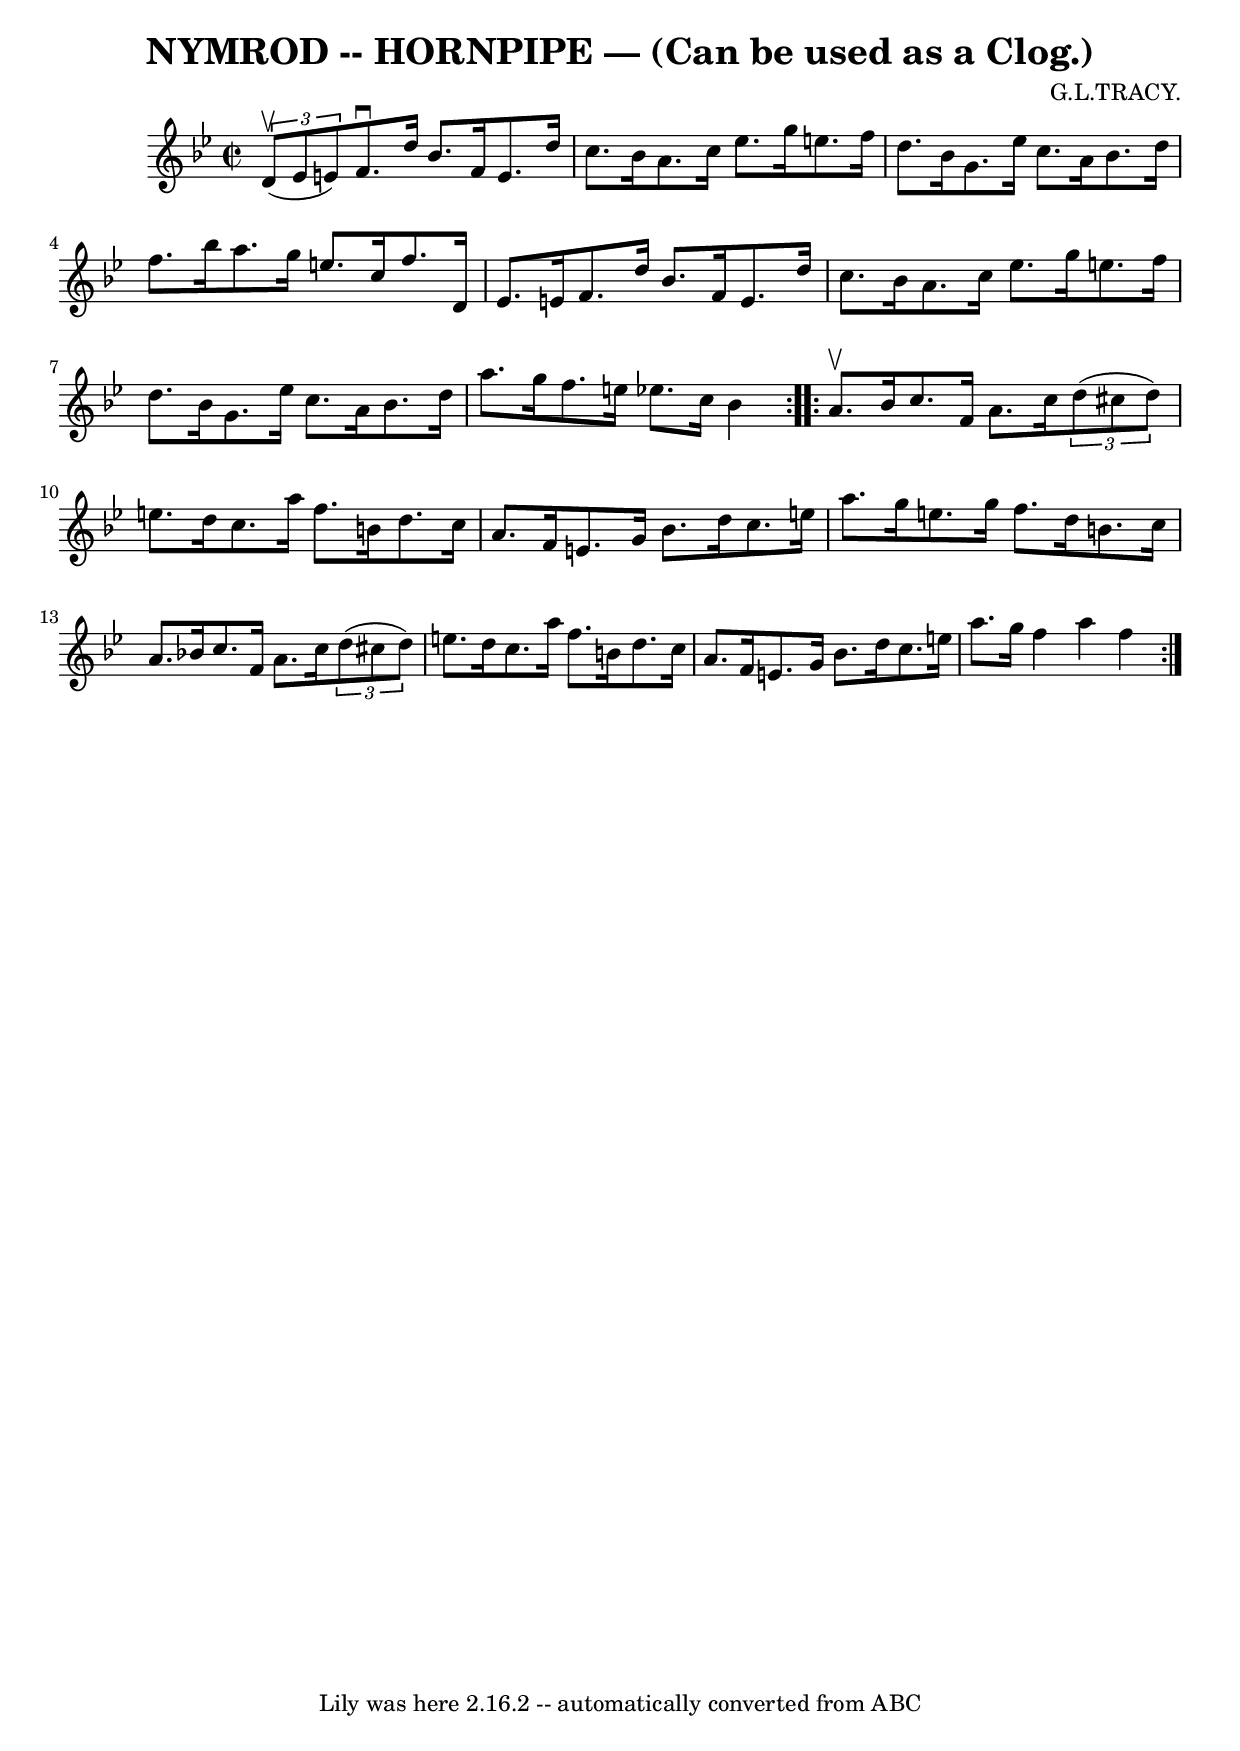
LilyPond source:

\version "2.7.40"
\include "Mammoth.ily"
\header {
	%% book = "Ryan's Mammoth Collection of Fiddle Tunes"
	composer = "G.L.TRACY."
	crossRefNumber = "1"
	footnotes = ""
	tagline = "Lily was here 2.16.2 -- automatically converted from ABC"
	title = "NYMROD -- HORNPIPE — (Can be used as a Clog.)"
}
voicedefault =  {


\repeat volta 2 {
\override Staff.TimeSignature #'style = #'C
 \time 2/2 
\key bes \major   \times 2/3 { d'8 (^\upbow ees'8 e'8) }   
    |
 f'8.^\downbow d''16 bes'8. f'16 e'8. d''16    
c''8. bes'16  |
 a'8. c''16 ees''8. g''16 e''8. f''16 
 d''8. bes'16    |
 g'8. ees''16 c''8. a'16 bes'8.    
d''16 f''8. bes''16    |
 a''8. g''16 e''8. c''16    
f''8. d'16 ees'8. e'16    |
     |
 f'8. d''16    
bes'8. f'16 e'8. d''16 c''8. bes'16  |
 a'8. c''16    
ees''8. g''16 e''8. f''16 d''8. bes'16    |
 g'8.    
ees''16 c''8. a'16 bes'8. d''16 a''8. g''16    |
   
f''8. e''16 ees''!8. c''16 bes'4    }     \repeat volta 2 { a'8. 
^\upbow bes'16        |
 c''8. f'16 a'8. c''16    
\times 2/3 { d''8 (cis''8 d''8) } e''8. d''16    |
   
c''8. a''16 f''8. b'16 d''8. c''16 a'8. f'16    |
   
e'8. g'16 bes'8. d''16 c''8. e''16 a''8. g''16    |
 
 e''8. g''16 f''8. d''16 b'8. c''16 a'8. bes'!16    
|
     |
 c''8. f'16 a'8. c''16    \times 2/3 { d''8 (
 cis''8 d''8) } e''8. d''16    |
 c''8. a''16 f''8.   
 b'16 d''8. c''16 a'8. f'16    |
 e'8. g'16 bes'8.    
d''16 c''8. e''16 a''8. g''16    |
 f''4 a''4 f''4    
}   
}

\score{
    <<

	\context Staff="default"
	{
	    \voicedefault 
	}

    >>
	\layout {
	}
	\midi {}
}
